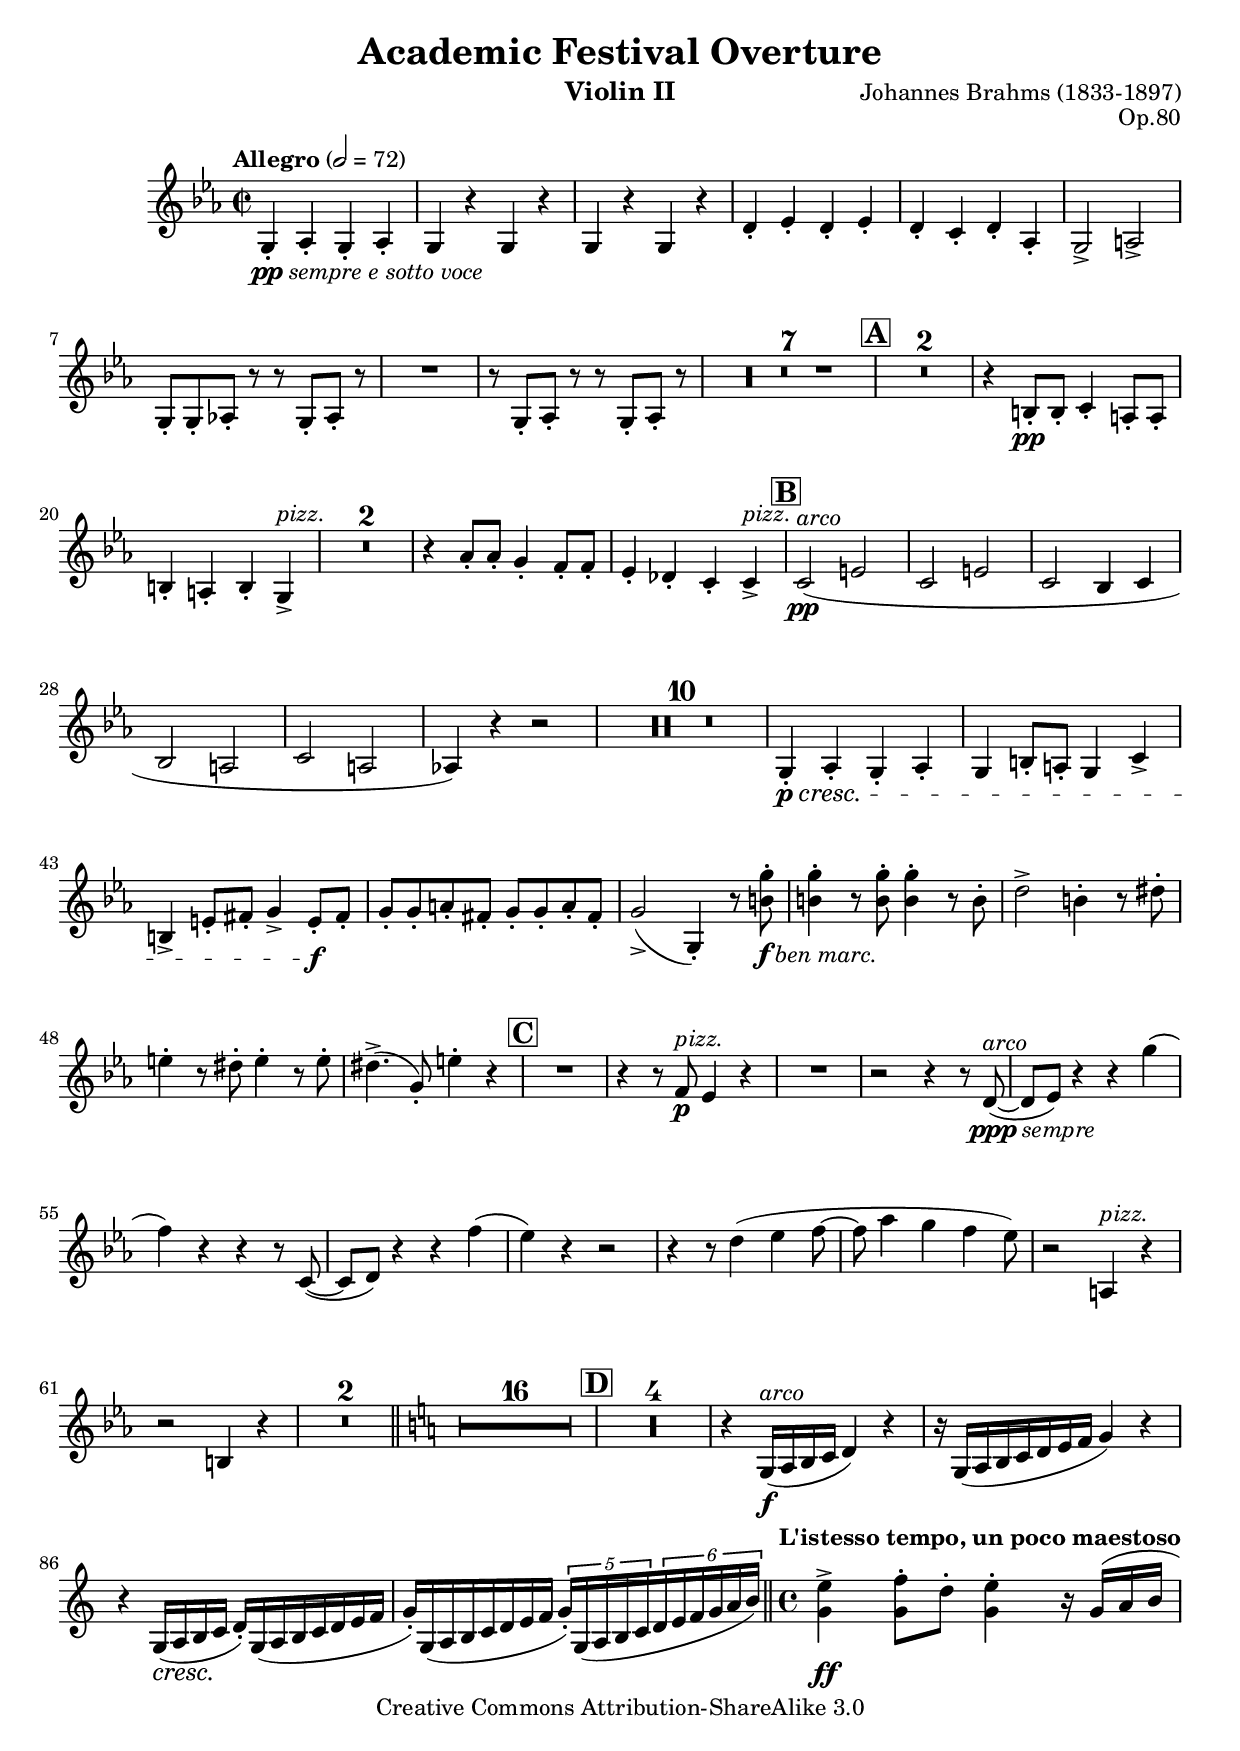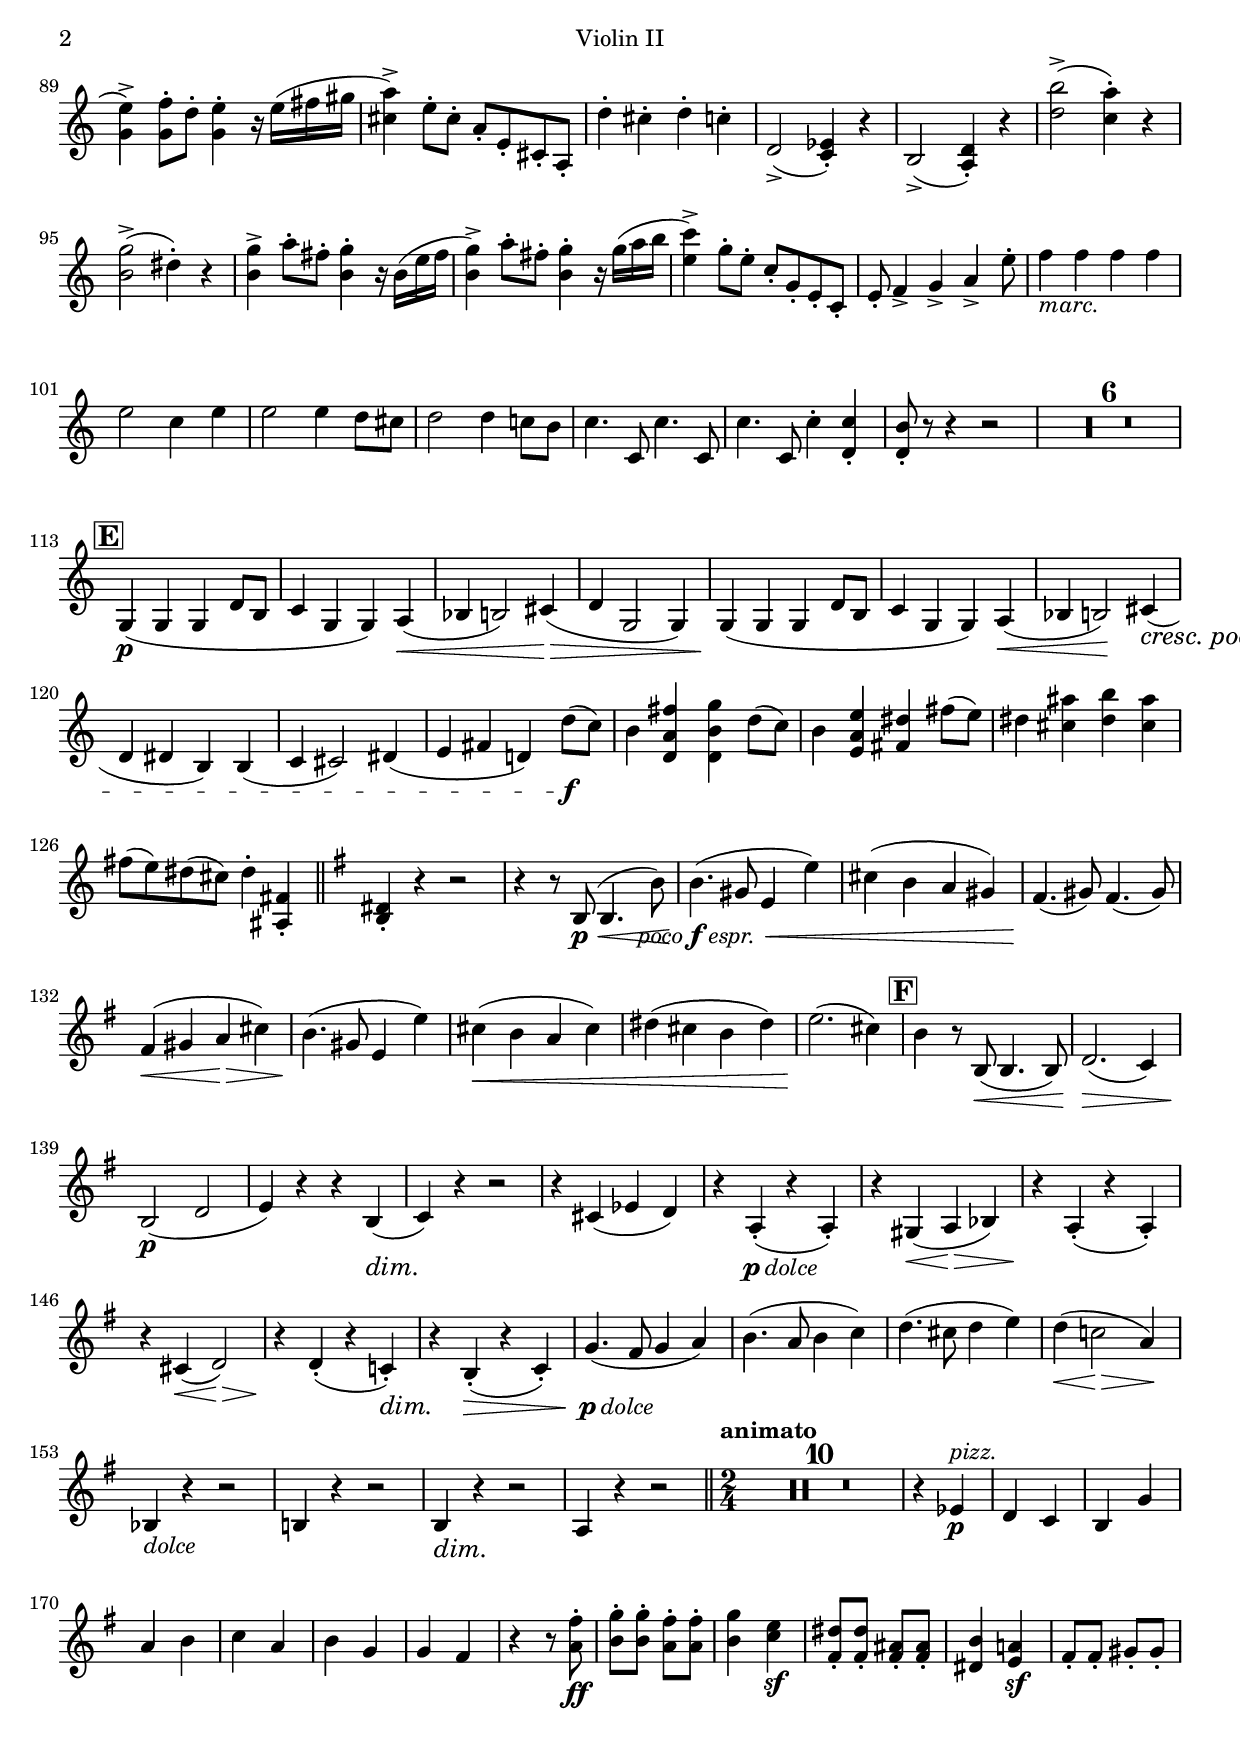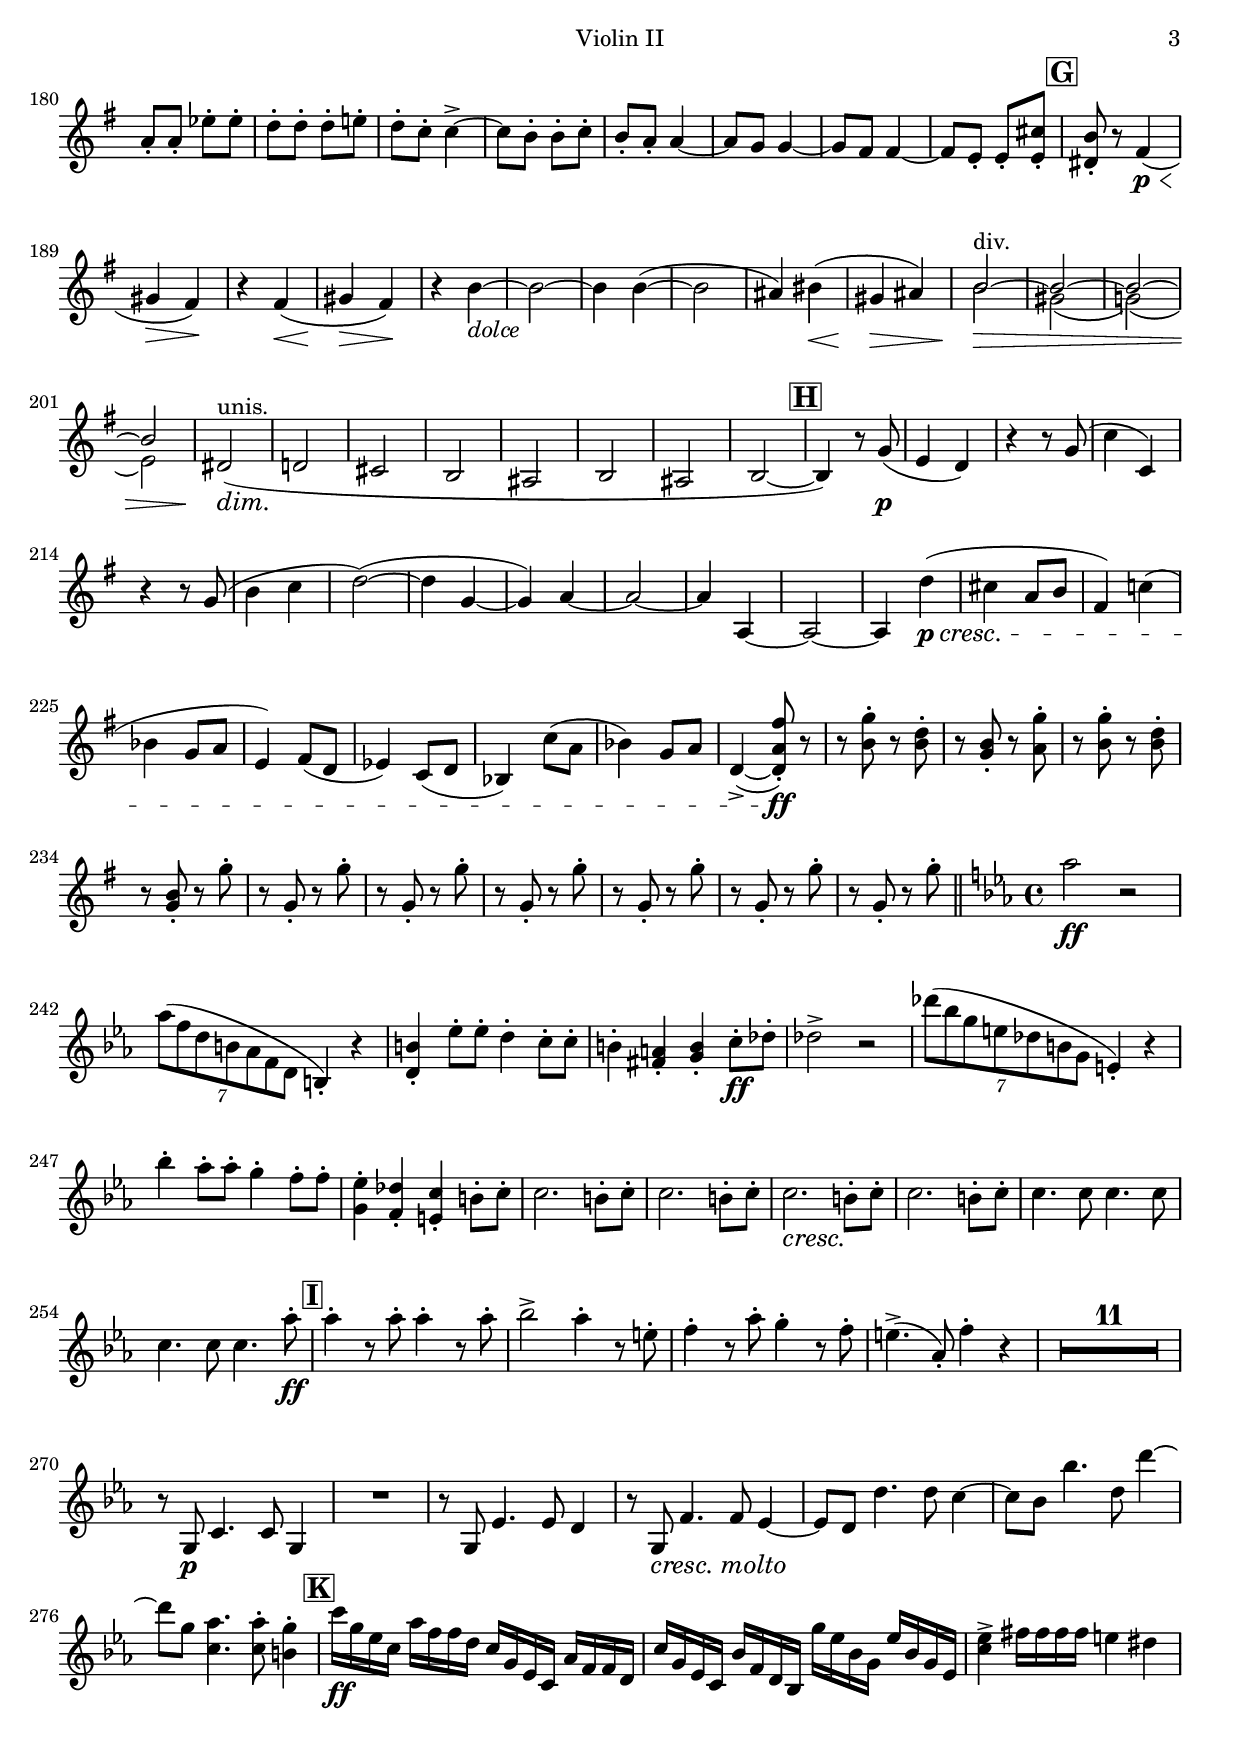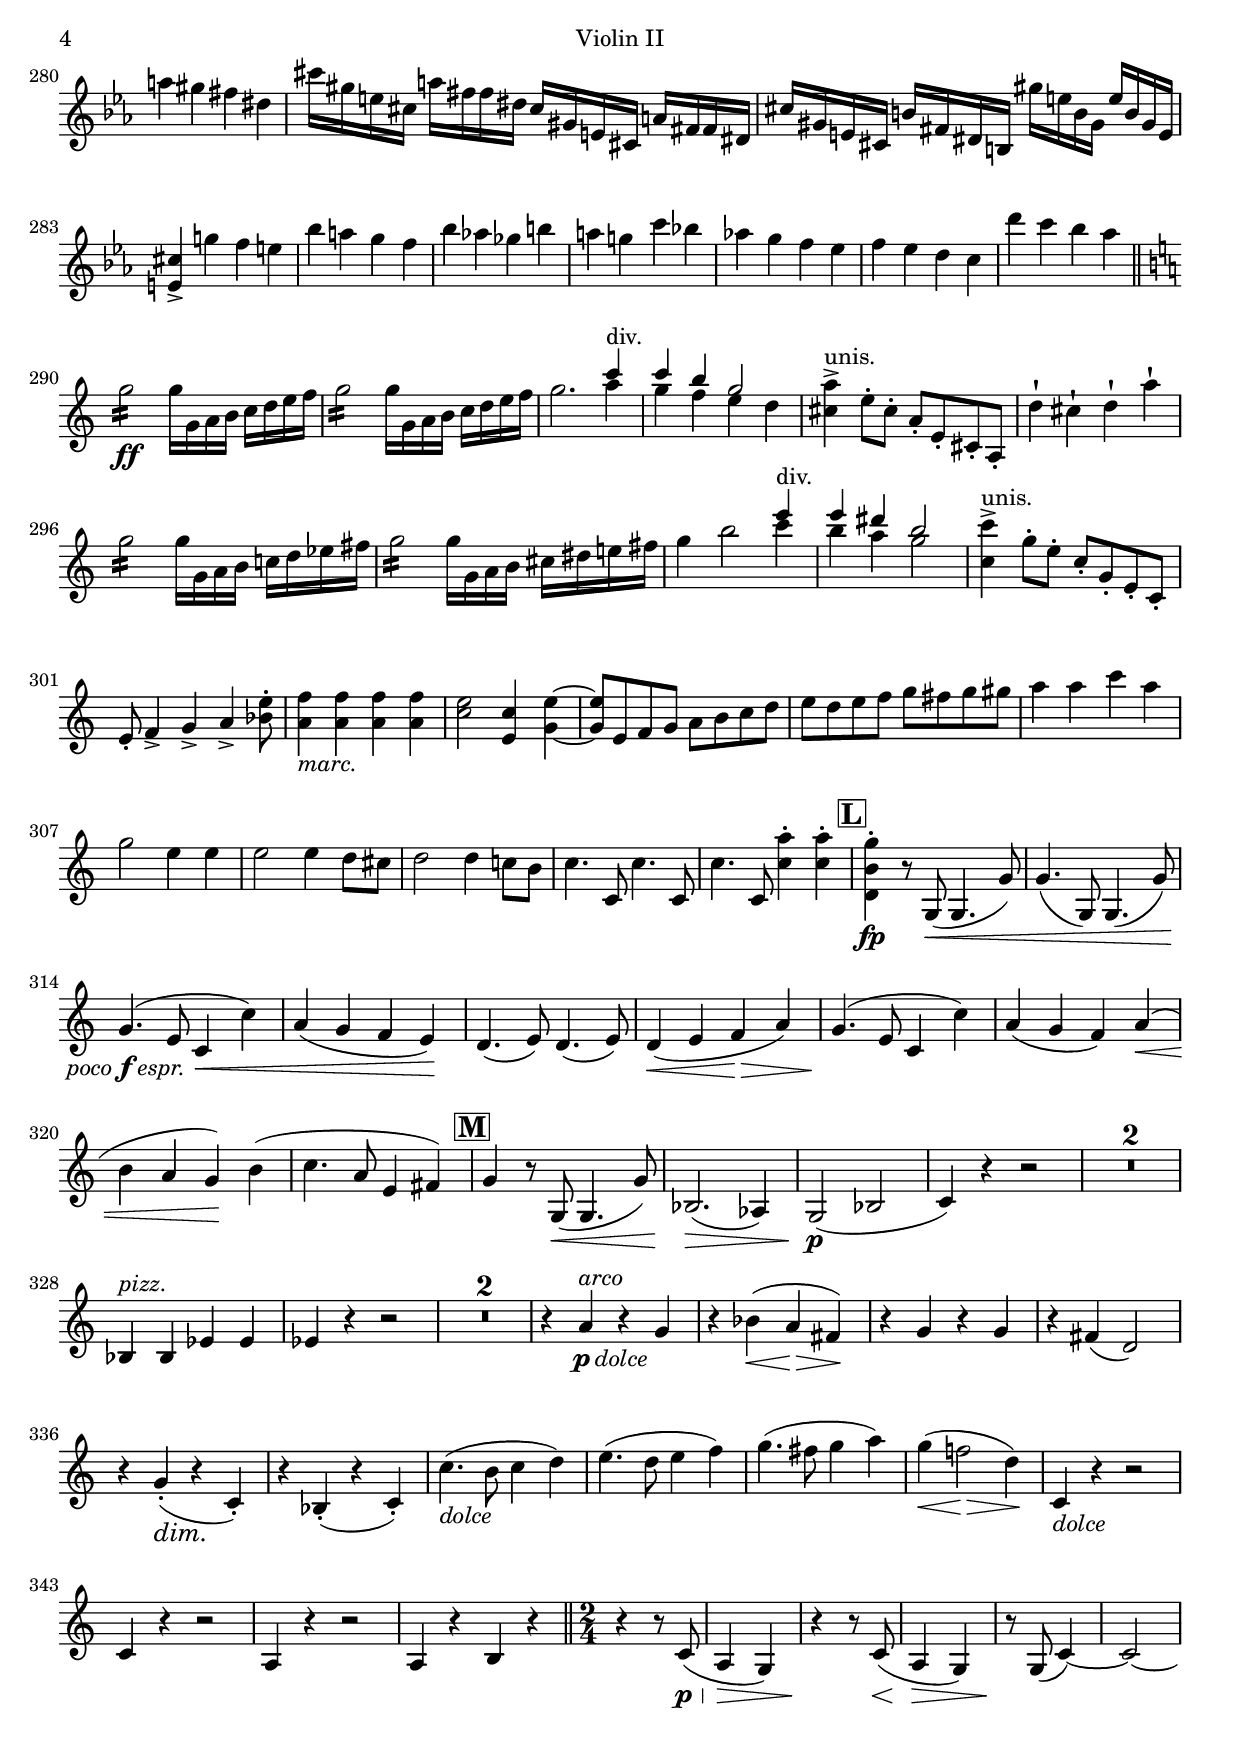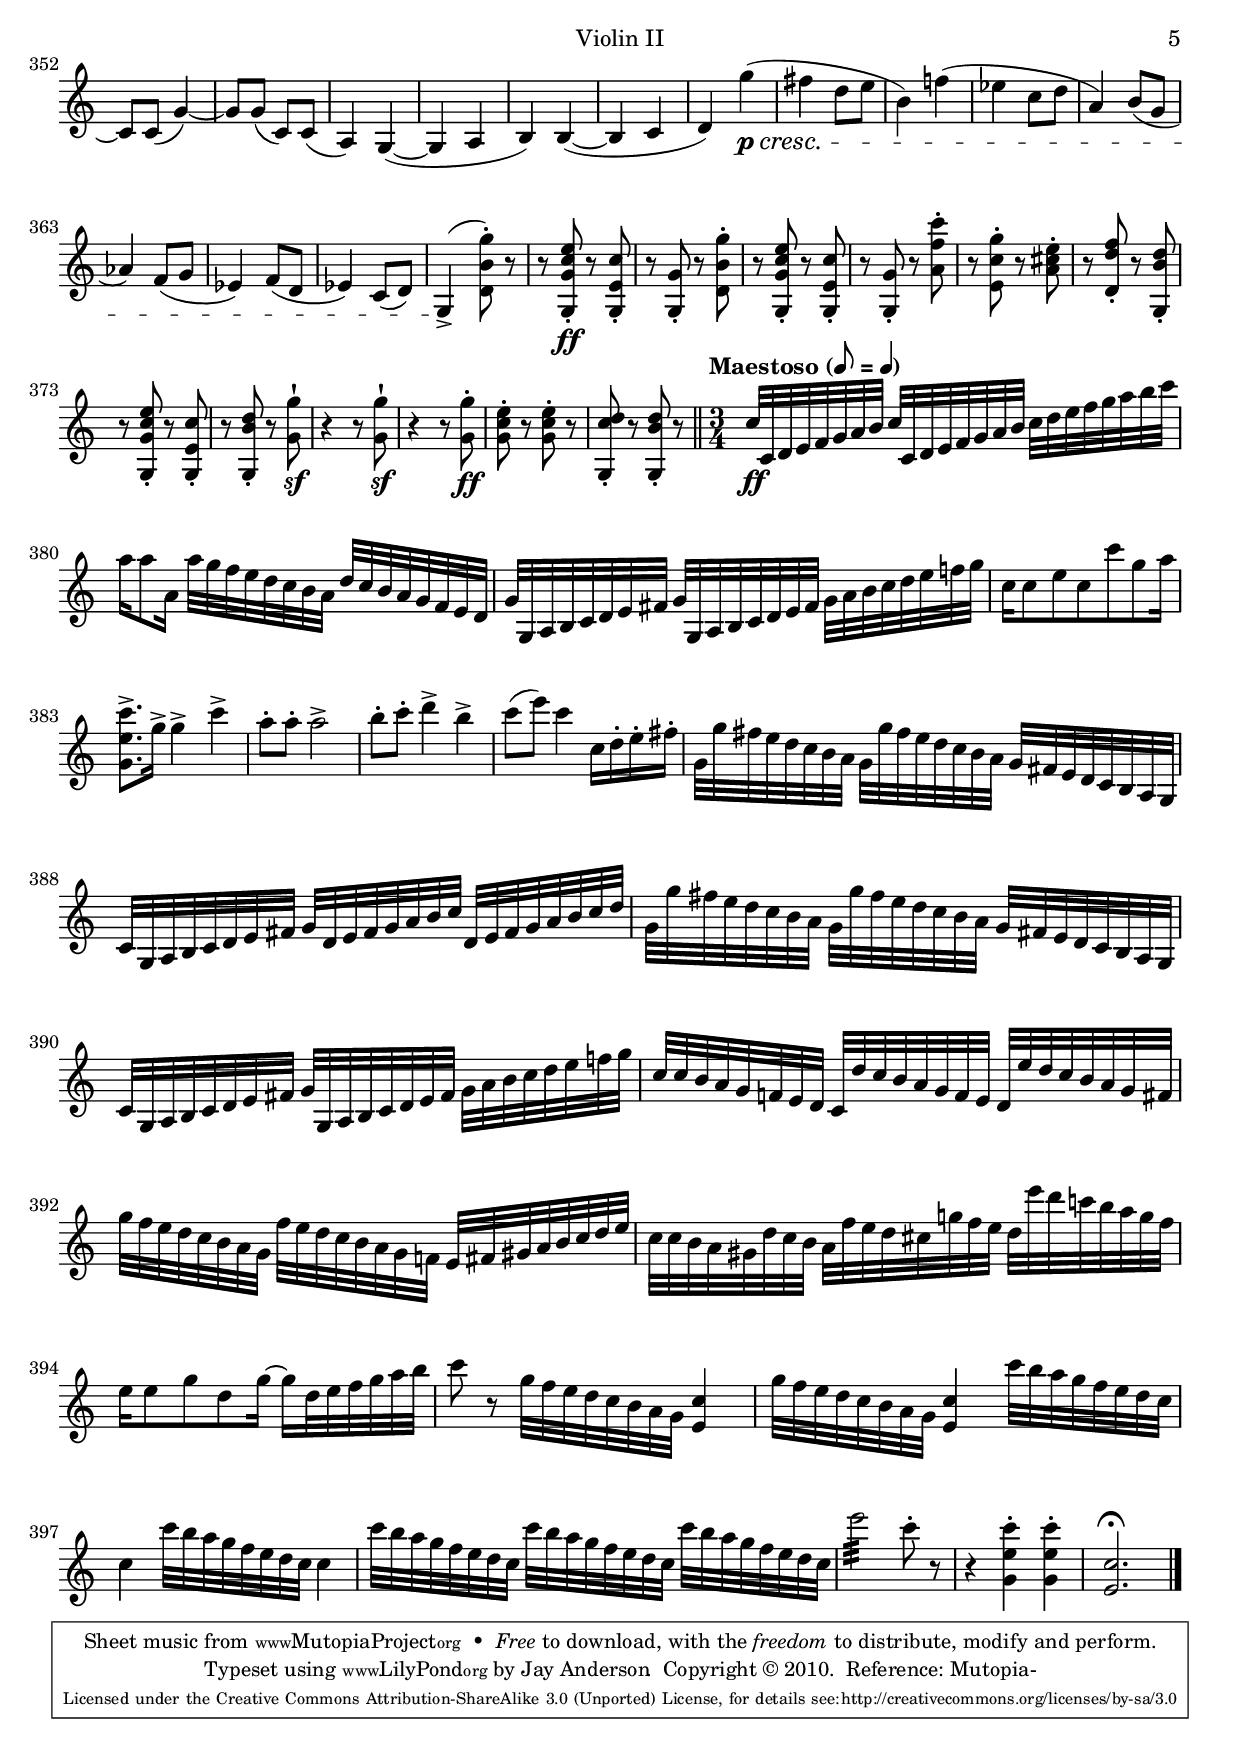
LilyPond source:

\version "2.18.2"

\include "defs.ily"
\version "2.18.2"

violinTwo = \relative c'
{
  \set Staff.midiInstrument = "string ensemble 1"
  \key c \minor
  \graceSync
  g4-._\ppSempreESottoVoce aes-. g-. aes-. |
  g4 r g r |
  g4 r g r |
  d'4-. ees-. d-. ees-. |
  d-. c-. d-. aes-. |
  g2-> a-> |
  g8-. g-. aes-. r r g-. aes-. r |
  R1 |
  r8 g-. aes-. r r g-. aes-. r |
  R1*7 |

  %A
  R1*2 |
  r4 b8-.\pp b-. c4-. a8-. a-. |
  b4-. a-. b-. g->^\pizz |
  R1*2 |
  r4 aes'8-. aes-. g4-. f8-. f-. |
  ees4-. des-. c-. c->^\pizz |

  %B
  c2(^\arco\pp e |
  c e |
  c bes4 c |
  bes2 a |
  c a |
  aes4) r r2 |
  R1*10 |
  g4-.\p\cresc aes-. g-. aes-. |
  g b8-. a-. g4 c-> |
  b-> e8-. fis-. g4-> e8-.\f fis-. |
  \repeat unfold 2 {g-. g-. a-. fis-.} |
  g2->( g,4-.) r8 <b' g'>-.\fBenMarc |
  <b g'>4-. r8 <b g'>-. <b g'>4-. r8 b-. |
  d2-> b4-. r8 dis-. |
  e4-. r8 dis-. e4-. r8 e-. |
  dis4.->( g,8-.) e'4-. r |

  %C
  R1 |
  r4 r8 f,\p^\pizz ees4 r |
  R1 |
  r2 r4 r8 d~(\pppSempre^\arco |
  d ees) r4 r g'4( |
  f) r r r8 c,~( |
  c d) r4 r f'( |
  ees) r r2 |
  r4 r8 d4( ees f8~ |
  f aes4 g f ees8) |
  r2 a,,4^\pizz r |
  r2 b4 r4 |
  R1*2 |

  \key c \major
  R1*16 |

  %D
  R1*4 |
  r4 g16(\f^\arco a b c d4) r |
  r16 g,( a b c d e f g4) r |
  r g,16(\justCresc a b c d-.) g,( a b c d e f |
  g-.) g,( a b c d e f \times 4/5 {g16-.) g,( a b c} \times 4/6 {d e f g a b)} |

  %4/4
  <g e'>4->\ff <g f'>8-. d'-. <g, e'>4-. r16 g( a b |
  <g e'>4->) <g f'>8-. d'-. <g, e'>4-. r16 e'( fis gis |
  <a cis,>4->) e8-. cis-. a-. e-. cis-. a-. |
  d'4-. cis-. d-. c-. |
  d,2->( <c ees>4-.) r |
  b2->( <a d>4-.) r |
  <d' b'>2->( <c a'>4-.) r |
  <b g'>2->( dis4-.) r |
  <b g'>4-> a'8-. fis-. <b, g'>4-. r16 b( e fis |
  <b, g'>4->) a'8-. fis-. <b, g'>4-. r16 g'( a b |
  <c e,>4->) g8-. e-. c-. g-. e-. c-. |
  e-. f4-> g-> a-> e'8-. |
  f4_\marc f f f |
  e2 c4 e |
  e2 e4 d8 cis |
  d2 d4 c8 b |
  \repeat unfold 3 {c4. c,8} c'4-. <c d,>-. |
  <b d,>8-. r r4 r2 |
  R1*6 |

  %E
  g,4(\p g g d'8 b |
  c4 g g) a(\< |
  bes b2) cis4(\> |
  d4 g,2 g4) s1*0\! |
  g4( g g d'8 b |
  c4 g g) a(\< |
  bes b2)\! cis4(\crescPocoAPoco |
  d dis b) b( |
  c cis2) dis4( |
  e fis d) d'8(\f c) |
  b4 <d, a' fis'> <d b' g'> d'8( c) |
  b4 <e, a e'> <fis dis'> fis'8( e) |
  dis4 <cis ais'> <dis b'> <cis ais'> |
  fis8( e) dis( cis) dis4-. <fis, ais,>-. |

  \key g \major
  <dis b>-. r r2 |
  r4 r8 b(\p\< b4. b'8) |
  b4.(\pocoFEspr\< gis8 e4 e') |
  cis4( b a gis) s1*0\! |
  fis4.( gis8) fis4.( gis8) |
  fis4(\< gis a\> cis) s1*0\! |
  b4.( gis8 e4 e') |
  cis4(\< b a cis) |
  dis( cis b dis) s1*0\! |
  e2.( cis4) |

  %F
  b4 r8 b,(\< b4. b8) |
  d2.(\> c4) s1*0\! |
  b2(\p d |
  e4) r r b(\justDim |
  c) r r2 |
  r4 cis( ees d) |
  r a-.(\pDolce r a-.) |
  r gis(\< a\> bes) s1*0\! |
  r4 a-.( r a-.) |
  r cis(\< d2\>) s1*0\! |
  r4 d-.( r c-.)\justDim |
  r4 b-.(\> r c-.) |
  g'4.(\pDolce fis8 g4 a) |
  b4.( a8 b4 c) |
  d4.( cis8 d4 e) |
  d4(\< c2\> a4\!) |
  bes,_\dolce r r2 |
  b4 r r2 |
  b4\justDim r r2 |
  a4 r r2\! |

  %2/4
  R2*10 |
  r4 ees'\p^\pizz |
  d c |
  b g' |
  a b |
  c a |
  b g |
  g fis |
  r4 r8 <a fis'>-.\ff |
  <b g'>-. <b g'>-. <a fis'>-. <a fis'>-. |
  <b g'>4 <c e>\sf |
  <fis, dis'>8-. <fis dis'>-. <fis ais>-. <fis ais>-. |
  <dis b'>4 <e a>\sf |
  fis8-. fis-. gis-. gis-. |
  a-. a-. ees'-. ees-. |
  d8-. d-. d-. e-. |
  d-. c-. c4~-> |
  c8 b-. b-. c-. |
  b-. a-. a4~ |
  a8 g g4~ |
  g8 fis fis4~ |
  fis8 e-. e-. <e cis'>-. |

  %G
  <dis b'>-. r fis4(\p\< |
  gis\> fis)\! |
  r fis(\< |
  gis\> fis)\! |
  r b~_\dolce |
  b2~ |
  b4 b~( |
  b2 |
  ais4) bis(\< |
  gis\> ais) |
  s1*0^\div\>
  <<
    {b2~ | b~ | b~ | b |}
    \\
    {b2 | gis( | g)( | e) |}
  >>
  s1*0^\unis
  dis2(\justDim |
  d |
  cis |
  b |
  ais |
  b |
  ais |
  b~ |

  %H
  b4) r8 g'(\p |
  e4 d) |
  r4 r8 g( |
  c4 c,) |
  r4 r8 g'( |
  b4 c |
  d2~)( |
  d4 g,~ |
  g4) a~ |
  a2~ |
  a4 a,~ |
  a2~ |
  a4 d'(\p\cresc |
  cis a8 b |
  fis4) c'( |
  bes g8 a |
  e4) fis8( d |
  ees4) c8( d |
  bes4) c'8( a |
  bes4) g8 a |
  d,4~->( <d a' fis'>8-.)\ff r |
  r <b' g'>-. r <b d>-. |
  r <g b>-. r <a g'>-. |
  r <b g'>-. r <b d>-. |
  r <g b>-. r g'-. |
  \repeat unfold 6 {r g,-. r g'-.} |

  %4/4
  \key c \minor
  aes2\ff r |
  \times 4/7 {aes8( f d b aes f d} b4-.) r |
  <d b'>4-. ees'8-. ees-. d4-. c8-. c-. |
  b4-. <fis a>-. <g b>-. c8-.\ff des-. |
  des2-> r |
  \times 4/7 {des'8( bes g e des b g} e4-.) r |
  bes''4-. aes8-. aes-. g4-. f8-. f-. |
  <g, ees'>4-. <f des'>-. <e c'>-. b'8-. c-. |
  <<
    {s1 s s\justCresc s}
    \repeat unfold 4 {c2. b8-. c-.}
  >> |
  c4. c8 c4. c8 |
  c4. c8 c4. aes'8-.\ff |

  %I
  aes4-. r8 aes-. aes4-. r8 aes-. |
  bes2-> aes4-. r8 e-. |
  f4-. r8 aes-. g4-. r8 f-. |
  e4.->( aes,8-.) f'4-. r |
  R1*11 |
  r8 g,,\p c4. c8 g4 |
  R1 |
  r8 g ees'4. ees8 d4 |
  r8 g,\justCrescMolto f'4. f8 ees4~ |
  ees8 d d'4. d8 c4~ |
  c8 bes bes'4. d,8 d'4~ |
  d8 g, <c, aes'>4. <c aes'>8-. <b g'>4-. |

  %K
  c'16\ff g ees c aes' f f d c g ees c aes' f f d |
  c' g ees c bes' f d bes g'' ees bes g ees' bes g ees |
  <c' ees>4-> fis16 fis fis fis \tremolos #16 {e4 dis |
  a' gis fis dis |}
  cis'16 gis e cis a' fis fis dis cis gis e cis a' fis fis dis |
  cis' gis e cis b' fis dis b gis'' e b gis e' b gis e |
  <e cis'>4-> \tremolos #16 {g'4 f e |
  bes' a g f |
  bes aes ges b |
  a g c bes |
  aes g f ees |
  f ees d c |
  d' c bes aes |}

  \key c \major
  s1*0\ff
  \repeat unfold 2 {\repeat tremolo 8 g16 g g, a b c d e f |}
  \tremolos #16 {g2.
  s1*0^\div
  <<
    {c4 | c b g2 |}
    \\
    {a4 | g f e d|}
  >>}
  s1*0^\unis
  <cis a'>4-> e8-. cis-. a-. e-. cis-. a-. |
  d'4-! cis-! d-! a'-! |
  \repeat tremolo 8 g16 g g, a b c d ees fis |
  \repeat tremolo 8 g16 g g, a b cis dis e fis |
  \tremolos #16 {g4 b2
  s1*0^\div
  <<
    {e4 | e dis b2 |}
    \\
    {c4 | b a g2 |}
  >>}
  s1*0^\unis
  <c c,>4-> g8-. e-. c-. g-. e-. c-. |
  e8-. f4-> g-> a-> <bes e>8-. |
  <a f'>4_\marc <a f'> <a f'> <a f'> |
  <c e>2 <e, c'>4 <g e'>~ |
  <g e'>8 \tremolos #16 {e f g a b c d |
  e d e f g fis g gis |}
  a4 a c a |
  g2 e4 e |
  e2 e4 d8 cis |
  d2 d4 c8 b |
  \repeat unfold 3 {c4. c,8} <c' a'>4-. <c a'>-. |

  %L
  <d, b' g'>4-.\fp r8 g,(\< g4. g'8) |
  g4.( g,8) g4.( g'8) |
  g4.(\pocoFEspr\< e8 c4 c') |
  a( g f e)\! |
  \repeat unfold 2 {d4.( e8)} |
  d4(\< e f\> a) s1*0\! |
  g4.( e8 c4 c') |
  a( g f) a(\< |
  b a g)\! b( |
  c4. a8 e4 fis) |

  %M
  g4 r8 g,(\< g4. g'8) |
  bes,2.(\> aes4) |
  g2(\p bes |
  c4) r r2 |
  R1*2 |
  bes4^\pizz bes ees ees |
  ees r r2 |
  R1*2 |
  r4 a\pDolce^\arco r g |
  r bes(\< a\> fis)\! |
  r g r g |
  r fis( d2) |
  r4 g-.(\justDim r c,-.) |
  r bes-.( r c-.)\! |
  c'4.(_\dolce b8 c4 d) |
  e4.( d8 e4 f) |
  g4.( fis8 g4 a) |
  g4(\< f2\> d4)\! |
  c,4_\dolce r r2 |
  c4 r r2 |
  a4 r r2 |
  a4 r b r |

  %2/4
  r4 r8 c(\p\< |
  a4\> g) s1*0\! |
  r4 r8 c(\< |
  a4\> g) s1*0\! |
  r8 g( c4~) |
  c2~ |
  c8 c( g'4~) |
  g8 g( c,) c( |
  a4) g~( |
  g a |
  b) b~( |
  b c |
  d) g'(\p\cresc |
  fis d8 e |
  b4) f'( |
  ees c8 d |
  a4) b8( g |
  aes4) f8( g |
  ees4) f8( d |
  ees4) c8( d) |
  g,4->(\! <d' b' g'>8-.) r |
  r <g, g' c e>-.\ff r <g e' c'>-. |
  r <g g'>-. r <d' b' g'>-. |
  r <g, g' c e>-. r <g e' c'>-. |
  r <g g'>-. r <a' f' c'>-. |
  r <e c' g'>-. r <a cis e>-. |
  r <d, d' f>-. r <g, b' d>-. |
  r <g g' c e>-. r <g e' c'>-. |
  r <g b' d>-. r <g' g'>-!\sf |
  r4 r8 <g g'>-!\sf |
  r4 r8 <g g'>-.\ff |
  <g c e>-. r <g c e>-. r |
  <g, c' d>-. r <g b' d>-. r |

  %3/4
  c'32\ff c, d e f g a b c c, d e f g a b c d e f g a b c |
  a16 a8 a,16 a'32 g f e d c b a d c b a g f e d |
  g g, a b c d e fis g g, a b c d e fis g a b c d e f g |
  c,16 c8 e c c' g a16 |
  <c e, g,>8.-> g16-> g4-> c-> |
  a8-. a-. a2-> |
  b8-. c-. d4-> b-> |
  c8( e) c4 c,16 d-. e-. fis-. |
  g,32 g' fis e d c b a g g' fis e d c b a g fis e d c b a g |
  c g a b c d e fis g d e fis g a b c d, e fis g a b c d |
  g, g' fis e d c b a g g' fis e d c b a g fis e d c b a g |
  c g a b c d e fis g g, a b c d e fis g a b c d e f g |
  c, c b a g f e d c d' c b a g f e d e' d c b a g fis |
  g' f e d c b a g f' e d c b a g f e fis gis a b c d e |
  c c b a gis d' c b a f' e d cis g' f e d e' d c b a g f |
  e16 e8 g d g16~ g16 d32 e f g a b |
  c8 r8 g32 f e d c b a g <c e,>4
  g'32 f e d c b a g <c e,>4 c'32 b a g f e d c |
  c4 c'32 b a g f e d c c4 |
  \repeat unfold 3 {c'32 b a g f e d c} |
  \repeat tremolo 16 e'32 c8-. r8 |
  r4 <g, e' c'>-. <g e' c'>-. |
  <e c'>2.\fermata |
}


instrument = "Violin II"

\include "header.ily"

\score
{
  \new Staff
  {
    << \removeWithTag #'score \violinTwo \outline >>
  }
}
